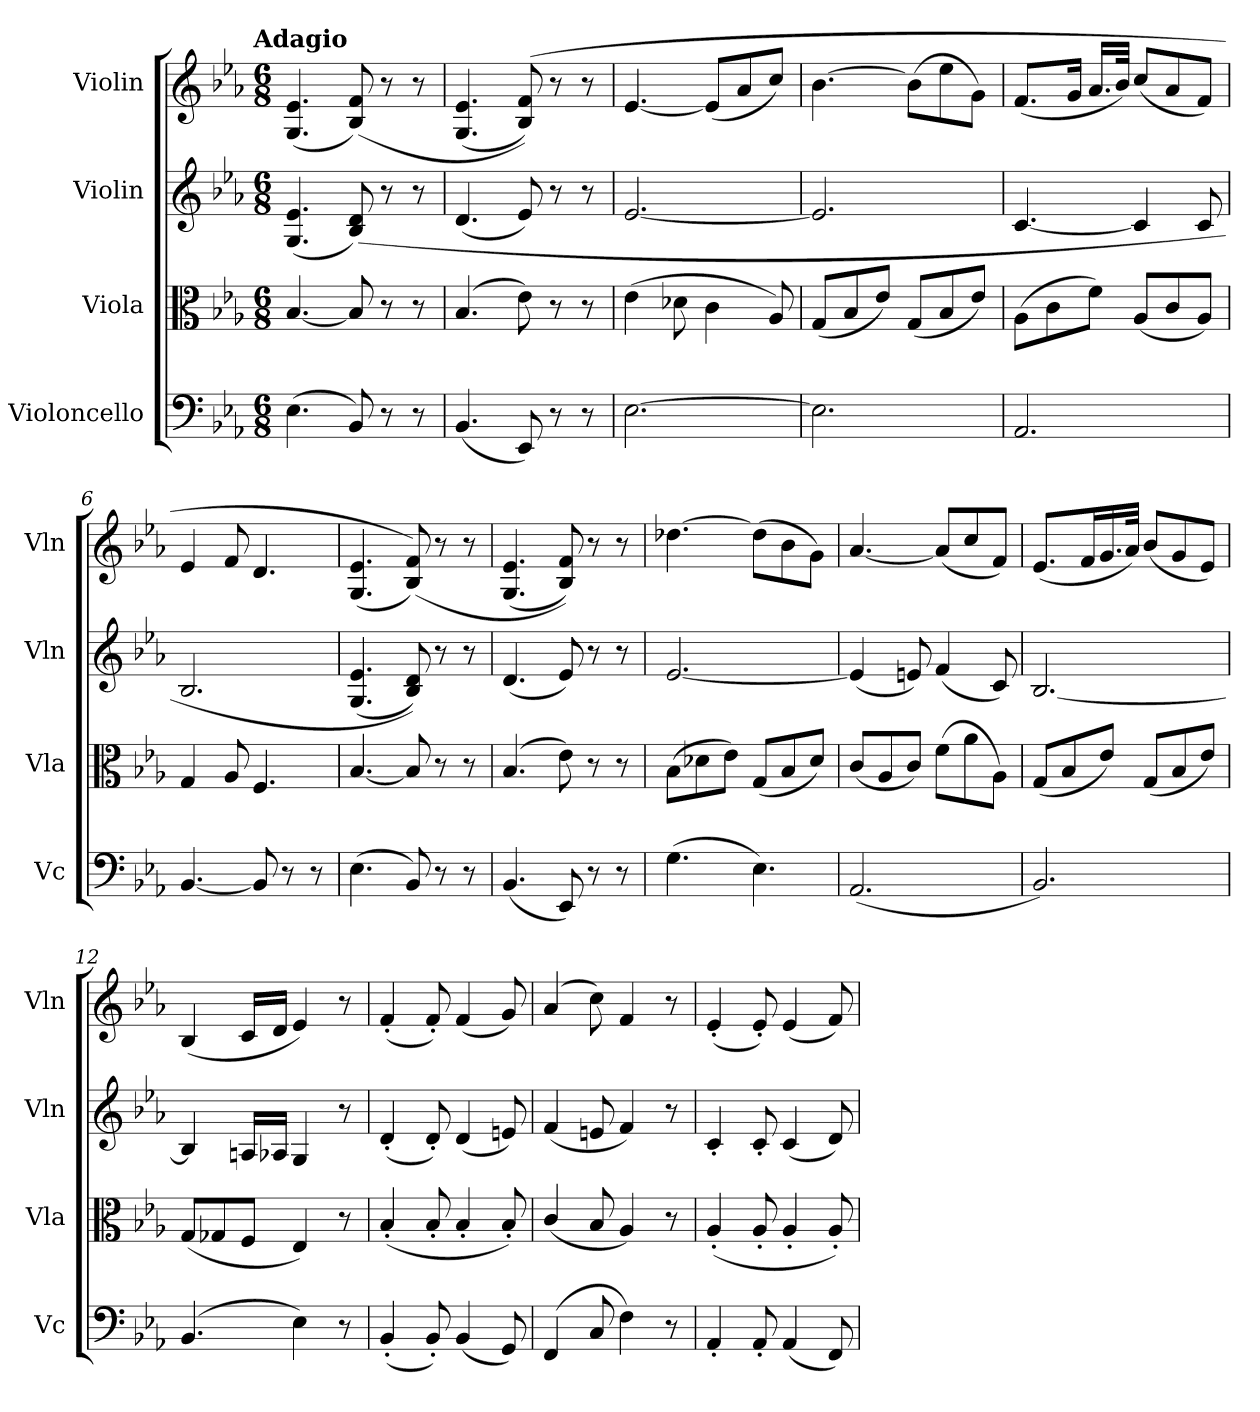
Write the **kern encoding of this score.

**kern	**kern	**kern	**kern
*part4	*part3	*part2	*part1
*staff4	*staff3	*staff2	*staff1
*I"Violoncello	*I"Viola	*I"Violin	*I"Violin
*I'Vc	*I'Vla	*I'Vln	*I'Vln
*clefF4	*clefC3	*clefG2	*clefG2
*k[b-e-a-]	*k[b-e-a-]	*k[b-e-a-]	*k[b-e-a-]
!!LO:TX:omd:t=Adagio
*M6/8	*M6/8	*M6/8	*M6/8
*MM40	*MM40	*MM40	*MM40
=1	=1	=1	=1
(4.E-\	[4.B-/	(4.G/ 4.e-/	(4.G/ 4.e-/
8BB-/)	8B-/]	(8B-/ 8d/)	(8B-/ 8f/)
8r	8r	8r	8r
8r	8r	8r	8r
=2	=2	=2	=2
(4.BB-/	(4.B-/	(4.d/	(4.G/ 4.e-/
8EE-/)	8e-\)	8e-/)	(8B-/ 8f/))
8r	8r	8r	8r
8r	8r	8r	8r
=3	=3	=3	=3
[2.E-\	(4e-\	[2.e-/	[4.e-/
.	8d-X\	.	.
.	4c\	.	(8e-/L]
.	.	.	8a-/
.	8A-/)	.	8cc/J)
=4	=4	=4	=4
2.E-\]	(8G/L	2.e-/]	[4.b-\
.	8B-/	.	.
.	8e-/J)	.	.
.	(8G/L	.	(8b-\L]
.	8B-/	.	8ee-\
.	8e-/J)	.	8g\J)
=5	=5	=5	=5
2.AA-/	(8A-\L	[4.c/	(8.f/L
.	8c\	.	.
.	.	.	16g/Jk
.	8f\J)	.	16.a-/LL
.	.	.	32b-/JJk)
.	(8A-/L	4c/]	(8cc/L
.	8c/	.	8a-/
.	8A-/J)	8c/	8f/J)
=6	=6	=6	=6
[4.BB-/	4G/	2.B-/	4e-/
.	8A-/	.	8f/
8BB-/]	4.F/	.	4.d/
8r	.	.	.
8r	.	.	.
=7	=7	=7	=7
(4.E-\	[4.B-/	(4.G/ 4.e-/	(4.G/ 4.e-/
8BB-/)	8B-/]	8B-/ 8d/))	(8B-/ 8f/))
8r	8r	8r	8r
8r	8r	8r	8r
=8	=8	=8	=8
(4.BB-/	(4.B-/	(4.d/	(4.G/ 4.e-/
8EE-/)	8e-\)	8e-/)	8B-/ 8f/))
8r	8r	8r	8r
8r	8r	8r	8r
=9	=9	=9	=9
(4.G\	(8B-\L	[2.e-/	[4.dd-X\
.	8d-X\	.	.
.	8e-\J)	.	.
4.E-\)	(8G/L	.	(8dd-\L]
.	8B-/	.	8b-\
.	8d-/J)	.	8g\J)
=10	=10	=10	=10
(2.AA-/	(8c/L	(4e-/]	[4.a-/
.	8A-/	.	.
.	8c/J)	8en/)	.
.	(8f\L	(4f/	(8a-/L]
.	8a-\	.	8cc/
.	8A-\J)	8c/)	8f/J)
=11	=11	=11	=11
2.BB-/)	(8G/L	[2.B-/	(8.e-/L
.	8B-/	.	.
.	.	.	16f/L
.	8e-/J)	.	16.g/
.	.	.	32a-/JJk)
.	(8G/L	.	(8b-/L
.	8B-/	.	8g/
.	8e-/J)	.	8e-/J)
=12	=12	=12	=12
(4.BB-/	(8G/L	4B-/]	(4B-/
.	8G-X/	.	.
.	8F/J	16An/LL	16c/LL
.	.	16A-X/JJ	16d/JJ
4E-\)	4E-/)	4G/	4e-/)
8r	8r	8r	8r
=13	=13	=13	=13
(4BB-'/	(4B-'/	(4d'/	(4f'/
8BB-'/)	8B-'/	8d'/)	8f'/)
(4BB-/	4B-'/	(4d/	(4f/
8GG/)	8B-'/)	8en/)	8g/)
=14	=14	=14	=14
(4FF/	(4c/	(4f/	(4a-/
8C/	8B-/	8en/	8cc\)
4F\)	4A-/)	4f/)	4f/
8r	8r	8r	8r
=15	=15	=15	=15
4AA-'/	(4A-'/	4c'/	(4e-'/
8AA-'/	8A-'/	8c'/	8e-'/)
(4AA-/	4A-'/	(4c/	(4e-/
8FF/)	8A-'/)	8d/)	8f/)
=	=	=	=
*-	*-	*-	*-
